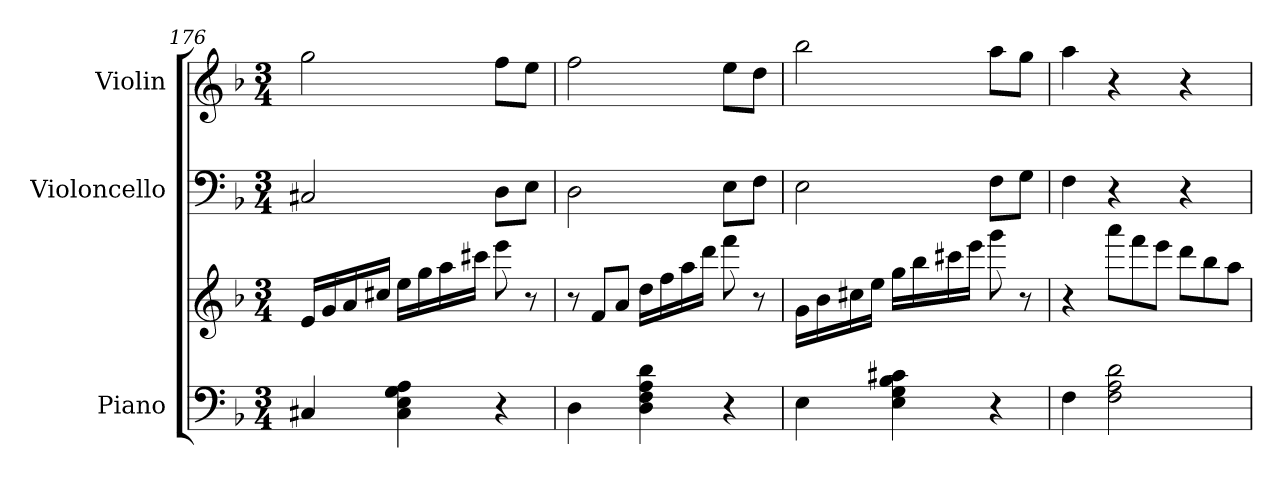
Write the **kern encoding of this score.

**kern	**kern	**kern	**kern
*part3	*part3	*part2	*part1
*staff4	*staff3	*staff2	*staff1
*I"Piano	*	*I"Violoncello	*I"Violin
*I'Pno	*	*I'Vc	*I'Vln
*clefF4	*clefG2	*clefF4	*clefG2
*k[b-]	*k[b-]	*k[b-]	*k[b-]
*M3/4	*M3/4	*M3/4	*M3/4
=176	=176	=176	=176
4C#X/	16e/LL	2C#X/	2gg\
.	16g/	.	.
.	16a/	.	.
.	16cc#X/JJ	.	.
4C#\ 4E\ 4G\ 4A\	16ee\LL	.	.
.	16gg\	.	.
.	16aa\	.	.
.	16ccc#X\JJ	.	.
4r	8eee\	8D\L	8ff\L
.	8r	8E\J	8ee\J
!!LO:PB:g=z
=177	=177	=177	=177
*	*Xtuplet	*	*
4D\	12r	2D\	2ff\
.	12f/L	.	.
.	12a/J	.	.
4D\ 4F\ 4A\ 4d\	16dd\LL	.	.
.	16ff\	.	.
.	16aa\	.	.
.	16ddd\JJ	.	.
4r	8fff\	8E\L	8ee\L
.	8r	8F\J	8dd\J
=178	=178	=178	=178
4E\	16g\LL	2E\	2bb-\
.	16b-\	.	.
.	16cc#X\	.	.
.	16ee\JJ	.	.
4E\ 4G\ 4B-\ 4c#X\	16gg\LL	.	.
.	16bb-\	.	.
.	16ccc#X\	.	.
.	16eee\JJ	.	.
4r	8ggg\	8F\L	8aa\L
.	8r	8G\J	8gg\J
=179	=179	=179	=179
4F\	4r	4F\	4aa\
2F\ 2A\ 2d\	12aaa\L	4r	4r
.	12fff\	.	.
.	12eee\J	.	.
.	12ddd\L	4r	4r
.	12bb-\	.	.
.	12aa\J	.	.
=	=	=	=
*-	*-	*-	*-
